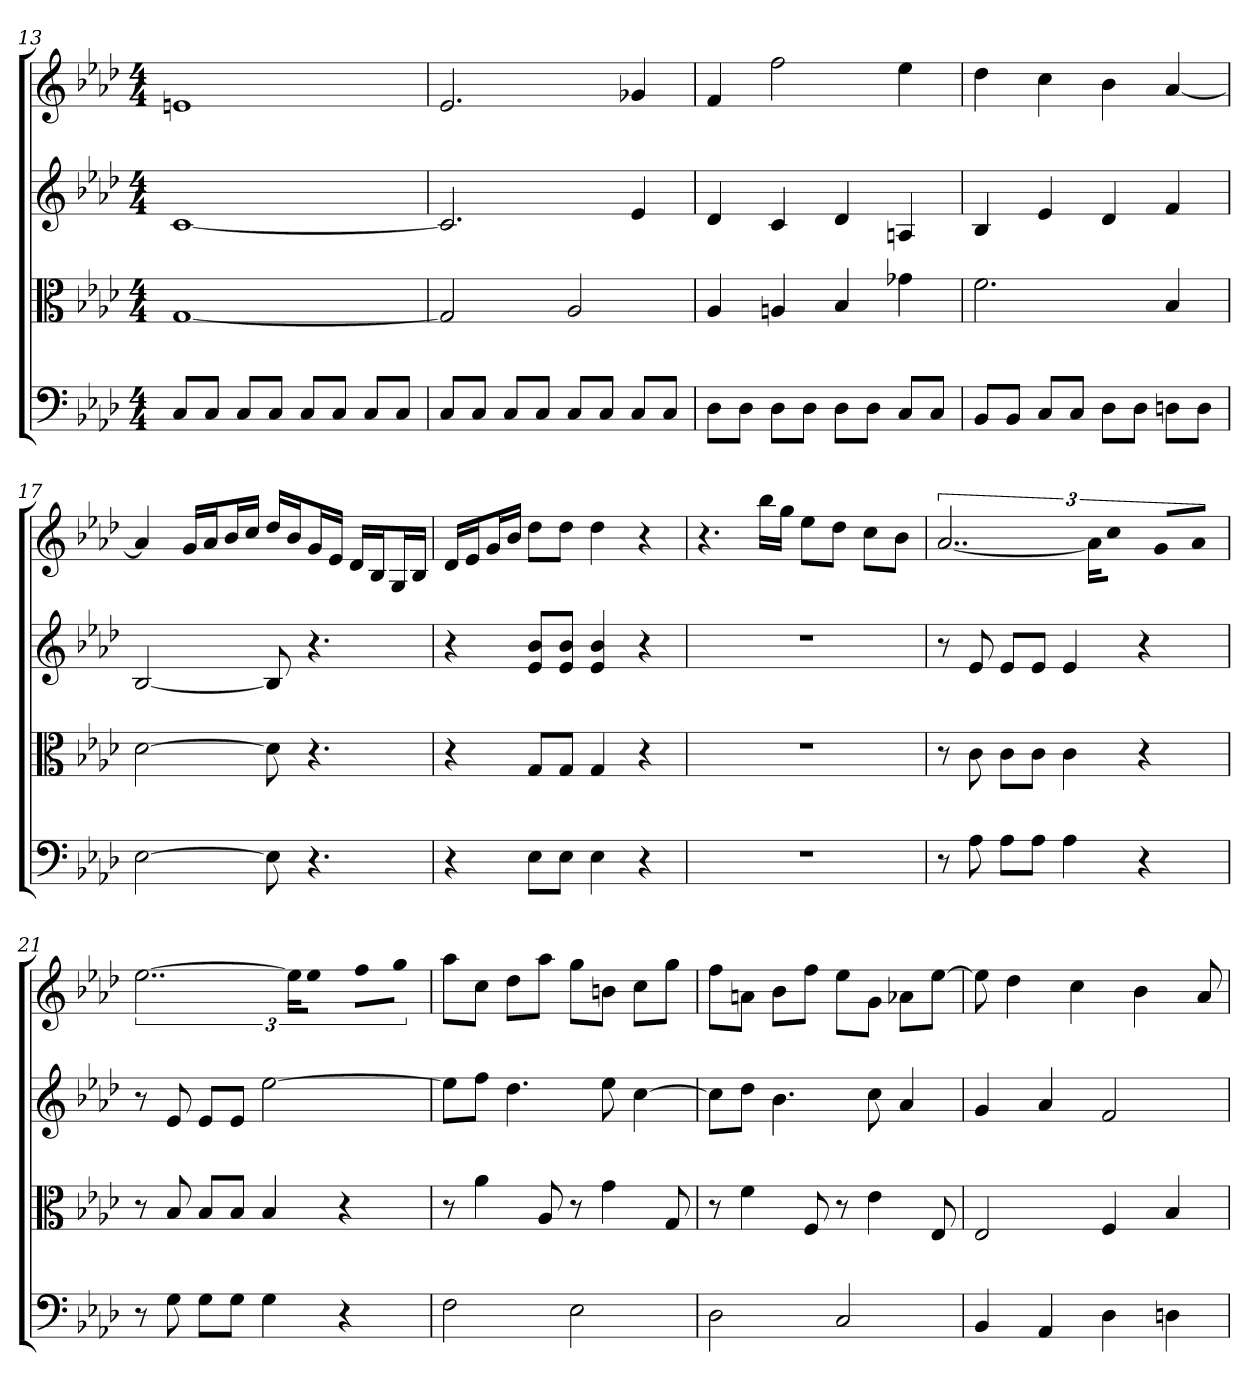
**kern	**kern	**kern	**kern
*part4	*part3	*part2	*part1
*staff4	*staff3	*staff2	*staff1
*clefF4	*clefC3	*	*
*k[b-e-a-d-]	*k[b-e-a-d-]	*k[b-e-a-d-]	*k[b-e-a-d-]
*f:	*f:	*f:	*f:
*M4/4	*M4/4	*M4/4	*M4/4
=13	=13	=13	=13
8C/L	[1G	[1c	1en
8C/J	.	.	.
8C/L	.	.	.
8C/J	.	.	.
8C/L	.	.	.
8C/J	.	.	.
8C/L	.	.	.
8C/J	.	.	.
=14	=14	=14	=14
8C/L	2G]	2.c]	2.e-
8C/J	.	.	.
8C/L	.	.	.
8C/J	.	.	.
8C/L	2A-	.	.
8C/J	.	.	.
8C/L	.	4e-	4g-X
8C/J	.	.	.
=15	=15	=15	=15
8D-\L	4A-	4d-	4f
8D-\J	.	.	.
8D-\L	4An	4c	2ff
8D-\J	.	.	.
8D-\L	4B-	4d-	.
8D-\J	.	.	.
8C/L	4g-X	4An	4ee-
8C/J	.	.	.
=16	=16	=16	=16
8BB-/L	2.f	4B-	4dd-
8BB-/J	.	.	.
8C/L	.	4e-	4cc
8C/J	.	.	.
8D-\L	.	4d-	4b-
8D-\J	.	.	.
8Dn\L	4B-	4f	[4a-
8D\J	.	.	.
=17	=17	=17	=17
[2E-	[2d-	[2B-	4a-]
.	.	.	16gLL
.	.	.	16a-J
.	.	.	16b-L
.	.	.	16ccJJ
8E-]	8d-]	8B-]	16dd-LL
.	.	.	16b-J
4.r	4.r	4.r	16gL
.	.	.	16e-JJ
.	.	.	16d-LL
.	.	.	16B-J
.	.	.	16GL
.	.	.	16B-JJ
=18	=18	=18	=18
4r	4r	4r	16d-LL
.	.	.	16e-J
.	.	.	16gL
.	.	.	16b-JJ
8E-\L	8G/L	8e- 8b-L	8dd-L
8E-\J	8G/J	8e- 8b-J	8dd-J
4E-	4G	4e- 4b-	4dd-
4r	4r	4r	4r
=19	=19	=19	=19
1r	1r	1r	4.r
.	.	.	16bb-LL
.	.	.	16ggJJ
.	.	.	8ee-L
.	.	.	8dd-J
.	.	.	8ccL
.	.	.	8b-J
=20	=20	=20	=20
8r	8r	8r	[3..a-
8A-	8c	8e-	.
8A-\L	8c\L	8e-L	.
8A-\J	8c\J	8e-J	.
4A-	4c	4e-	.
.	.	.	24a-KL]
.	.	.	8ccJ
4r	4r	4r	8gL
.	.	.	8a-J
=21	=21	=21	=21
8r	8r	8r	[3..ee-
8G	8B-	8e-	.
8G\L	8B-/L	8e-L	.
8G\J	8B-/J	8e-J	.
4G	4B-	[2ee-	.
.	.	.	24ee-KL]
.	.	.	8ee-J
4r	4r	.	8ffL
.	.	.	8ggJ
=22	=22	=22	=22
2F	8r	8ee-L]	8aa-L
.	4a-	8ffJ	8ccJ
.	.	4.dd-	8dd-L
.	8A-	.	8aa-J
2E-	8r	.	8ggL
.	4g	8ee-	8bnJ
.	.	[4cc	8ccL
.	8G	.	8ggJ
=23	=23	=23	=23
2D-	8r	8ccL]	8ffL
.	4f	8dd-J	8anJ
.	.	4.b-	8b-L
.	8F	.	8ffJ
2C	8r	.	8ee-L
.	4e-	8cc	8gJ
.	.	4a-	8a-XL
.	8E-	.	[8ee-J
=24	=24	=24	=24
4BB-	2E-	4g	8ee-]
.	.	.	4dd-
4AA-	.	4a-	.
.	.	.	4cc
4D-	4F	2f	.
.	.	.	4b-
4Dn	4B-	.	.
.	.	.	8a-
=	=	=	=
*-	*-	*-	*-
